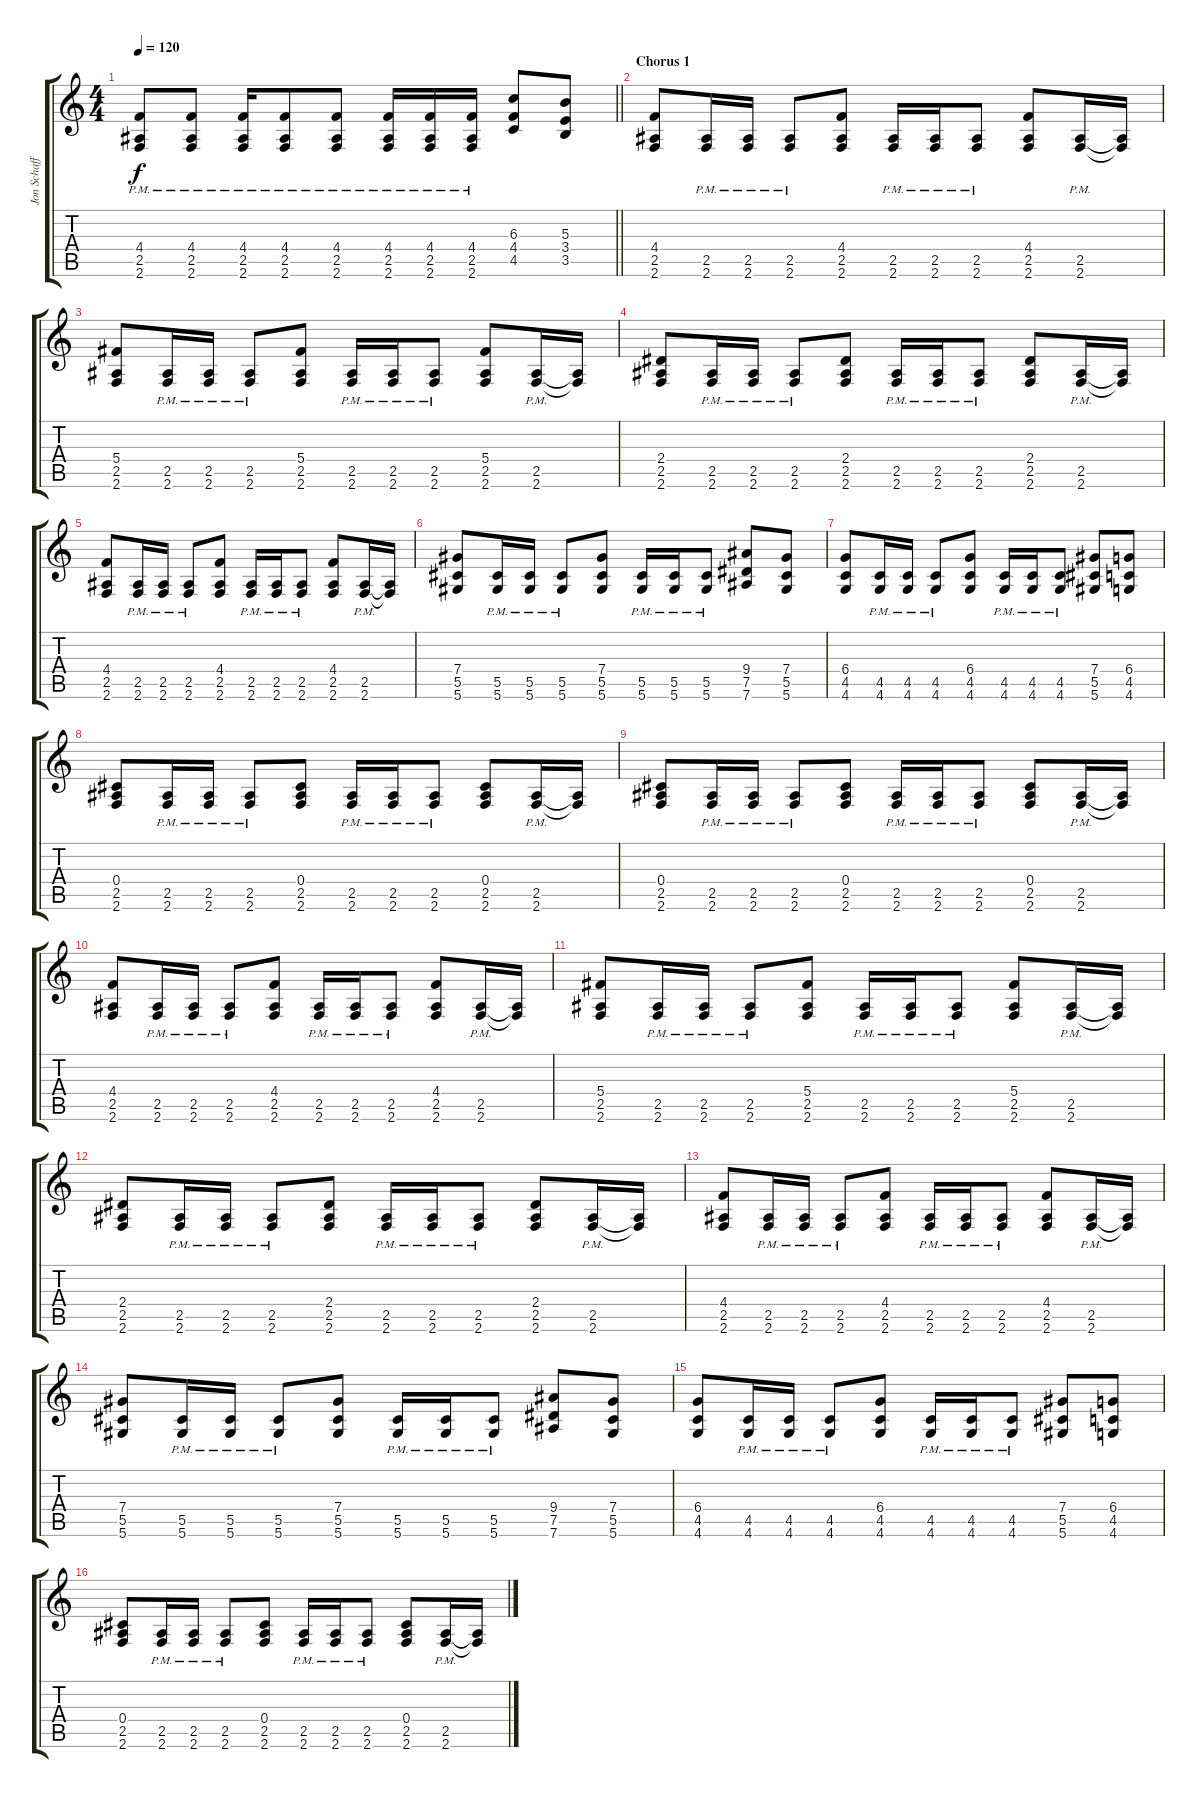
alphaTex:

\track ("Jon Schaffer" "Jon Schaff") {instrument overdrivenguitar}
\staff {score tabs}
\tuning (Eb4 Bb3 Gb3 Db3 Ab2 Eb2) {hide}
\ts (4 4)
\tempo 120
\clef g2
\barLineRight lightlight
\ks c
(4.4{pm} 2.5{pm} 2.6{pm}).8{dy f} (4.4{pm} 2.5{pm} 2.6{pm}).8 (4.4{pm} 2.5{pm} 2.6{pm}).16 (4.4{pm} 2.5{pm} 2.6{pm}).8 (4.4{pm} 2.5{pm} 2.6{pm}).8 (4.4{pm} 2.5{pm} 2.6{pm}).16 (4.4{pm} 2.5{pm} 2.6{pm}).16 (4.4{pm} 2.5{pm} 2.6{pm}).16 (6.3 4.4 4.5).8 (5.3 3.4 3.5).8 |
\section ("" "Chorus 1")
(4.4 2.5 2.6).8 (2.5{pm} 2.6{pm}).16 (2.5{pm} 2.6{pm}).16 (2.5{pm} 2.6{pm}).8 (4.4 2.5 2.6).8 (2.5{pm} 2.6{pm}).16 (2.5{pm} 2.6{pm}).16 (2.5{pm} 2.6{pm}).8 (4.4 2.5 2.6).8 (2.5{pm} 2.6{pm}).16 (2.5{t} 2.6{t}).16 |
(5.4 2.5 2.6).8 (2.5{pm} 2.6{pm}).16 (2.5{pm} 2.6{pm}).16 (2.5{pm} 2.6{pm}).8 (5.4 2.5 2.6).8 (2.5{pm} 2.6{pm}).16 (2.5{pm} 2.6{pm}).16 (2.5{pm} 2.6{pm}).8 (5.4 2.5 2.6).8 (2.5{pm} 2.6{pm}).16 (2.5{t} 2.6{t}).16 |
(2.4 2.5 2.6).8 (2.5{pm} 2.6{pm}).16 (2.5{pm} 2.6{pm}).16 (2.5{pm} 2.6{pm}).8 (2.4 2.5 2.6).8 (2.5{pm} 2.6{pm}).16 (2.5{pm} 2.6{pm}).16 (2.5{pm} 2.6{pm}).8 (2.4 2.5 2.6).8 (2.5{pm} 2.6{pm}).16 (2.5{t} 2.6{t}).16 |
(4.4 2.5 2.6).8 (2.5{pm} 2.6{pm}).16 (2.5{pm} 2.6{pm}).16 (2.5{pm} 2.6{pm}).8 (4.4 2.5 2.6).8 (2.5{pm} 2.6{pm}).16 (2.5{pm} 2.6{pm}).16 (2.5{pm} 2.6{pm}).8 (4.4 2.5 2.6).8 (2.5{pm} 2.6{pm}).16 (2.5{t} 2.6{t}).16 |
(7.4 5.5 5.6).8 (5.5{pm} 5.6{pm}).16 (5.5{pm} 5.6{pm}).16 (5.5{pm} 5.6{pm}).8 (7.4 5.5 5.6).8 (5.5{pm} 5.6{pm}).16 (5.5{pm} 5.6{pm}).16 (5.5{pm} 5.6{pm}).8 (9.4 7.5 7.6).8 (7.4 5.5 5.6).8 |
(6.4 4.5 4.6).8 (4.5{pm} 4.6{pm}).16 (4.5{pm} 4.6{pm}).16 (4.5{pm} 4.6{pm}).8 (6.4 4.5 4.6).8 (4.5{pm} 4.6{pm}).16 (4.5{pm} 4.6{pm}).16 (4.5{pm} 4.6{pm}).8 (7.4 5.5 5.6).8 (6.4 4.5 4.6).8 |
(0.4 2.5 2.6).8 (2.5{pm} 2.6{pm}).16 (2.5{pm} 2.6{pm}).16 (2.5{pm} 2.6{pm}).8 (0.4 2.5 2.6).8 (2.5{pm} 2.6{pm}).16 (2.5{pm} 2.6{pm}).16 (2.5{pm} 2.6{pm}).8 (0.4 2.5 2.6).8 (2.5{pm} 2.6{pm}).16 (2.5{t} 2.6{t}).16 |
(0.4 2.5 2.6).8 (2.5{pm} 2.6{pm}).16 (2.5{pm} 2.6{pm}).16 (2.5{pm} 2.6{pm}).8 (0.4 2.5 2.6).8 (2.5{pm} 2.6{pm}).16 (2.5{pm} 2.6{pm}).16 (2.5{pm} 2.6{pm}).8 (0.4 2.5 2.6).8 (2.5{pm} 2.6{pm}).16 (2.5{t} 2.6{t}).16 |
(4.4 2.5 2.6).8 (2.5{pm} 2.6{pm}).16 (2.5{pm} 2.6{pm}).16 (2.5{pm} 2.6{pm}).8 (4.4 2.5 2.6).8 (2.5{pm} 2.6{pm}).16 (2.5{pm} 2.6{pm}).16 (2.5{pm} 2.6{pm}).8 (4.4 2.5 2.6).8 (2.5{pm} 2.6{pm}).16 (2.5{t} 2.6{t}).16 |
(5.4 2.5 2.6).8 (2.5{pm} 2.6{pm}).16 (2.5{pm} 2.6{pm}).16 (2.5{pm} 2.6{pm}).8 (5.4 2.5 2.6).8 (2.5{pm} 2.6{pm}).16 (2.5{pm} 2.6{pm}).16 (2.5{pm} 2.6{pm}).8 (5.4 2.5 2.6).8 (2.5{pm} 2.6{pm}).16 (2.5{t} 2.6{t}).16 |
(2.4 2.5 2.6).8 (2.5{pm} 2.6{pm}).16 (2.5{pm} 2.6{pm}).16 (2.5{pm} 2.6{pm}).8 (2.4 2.5 2.6).8 (2.5{pm} 2.6{pm}).16 (2.5{pm} 2.6{pm}).16 (2.5{pm} 2.6{pm}).8 (2.4 2.5 2.6).8 (2.5{pm} 2.6{pm}).16 (2.5{t} 2.6{t}).16 |
(4.4 2.5 2.6).8 (2.5{pm} 2.6{pm}).16 (2.5{pm} 2.6{pm}).16 (2.5{pm} 2.6{pm}).8 (4.4 2.5 2.6).8 (2.5{pm} 2.6{pm}).16 (2.5{pm} 2.6{pm}).16 (2.5{pm} 2.6{pm}).8 (4.4 2.5 2.6).8 (2.5{pm} 2.6{pm}).16 (2.5{t} 2.6{t}).16 |
(7.4 5.5 5.6).8 (5.5{pm} 5.6{pm}).16 (5.5{pm} 5.6{pm}).16 (5.5{pm} 5.6{pm}).8 (7.4 5.5 5.6).8 (5.5{pm} 5.6{pm}).16 (5.5{pm} 5.6{pm}).16 (5.5{pm} 5.6{pm}).8 (9.4 7.5 7.6).8 (7.4 5.5 5.6).8 |
(6.4 4.5 4.6).8 (4.5{pm} 4.6{pm}).16 (4.5{pm} 4.6{pm}).16 (4.5{pm} 4.6{pm}).8 (6.4 4.5 4.6).8 (4.5{pm} 4.6{pm}).16 (4.5{pm} 4.6{pm}).16 (4.5{pm} 4.6{pm}).8 (7.4 5.5 5.6).8 (6.4 4.5 4.6).8 |
(0.4 2.5 2.6).8 (2.5{pm} 2.6{pm}).16 (2.5{pm} 2.6{pm}).16 (2.5{pm} 2.6{pm}).8 (0.4 2.5 2.6).8 (2.5{pm} 2.6{pm}).16 (2.5{pm} 2.6{pm}).16 (2.5{pm} 2.6{pm}).8 (0.4 2.5 2.6).8 (2.5{pm} 2.6{pm}).16 (2.5{t} 2.6{t}).16
